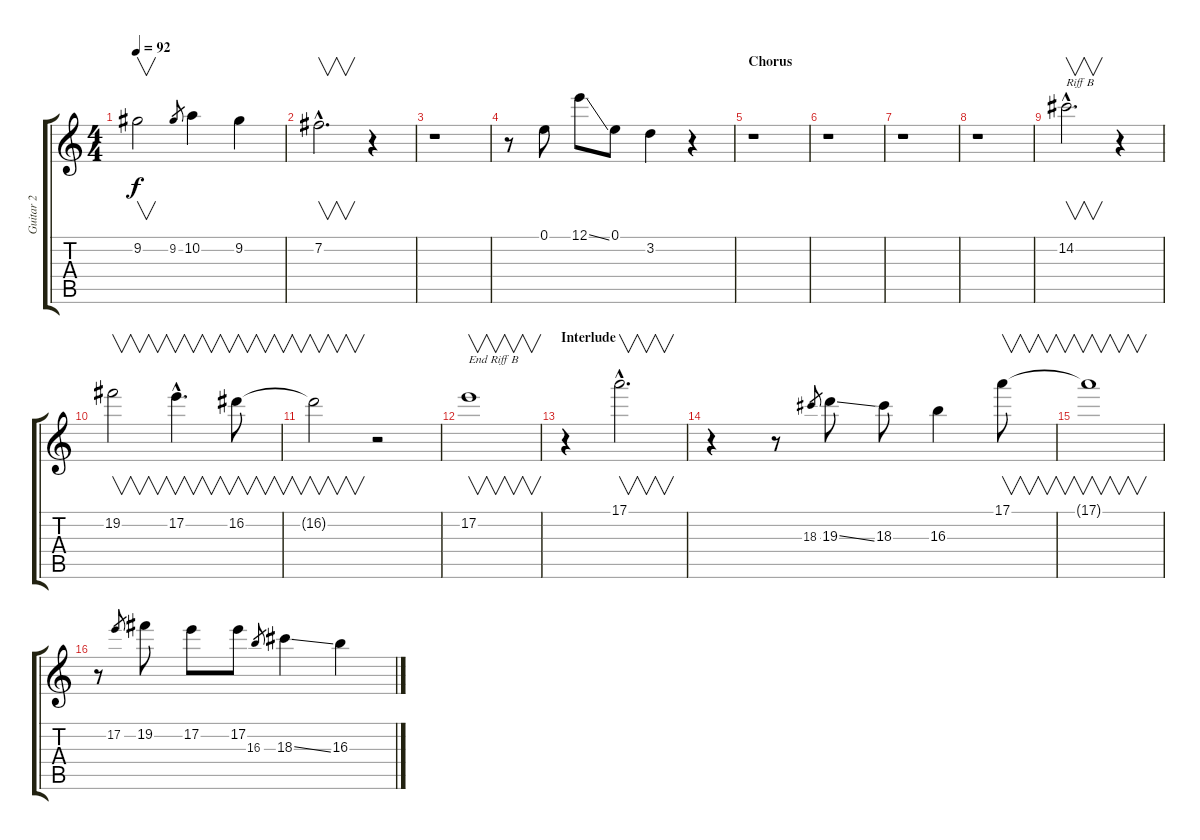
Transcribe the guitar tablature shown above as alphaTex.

\track ("Guitar 2" "Guitar 2") {instrument electricguitarclean}
\staff {score tabs}
\tuning (E4 B3 G3 D3 A2 E2) {hide}
\ts (4 4)
\tempo 92
\clef g2
\ks c
9.2.2{v dy f} 9.2.8{gr} 10.2.4 9.2.4 |
7.2{hac}.2{v d} r.4 |
r.1 |
r.8 0.1.8 12.1{ss}.8 0.1.8 3.2.4 r.4 |
\section ("" "Chorus")
r.1 |
r.1 |
r.1 |
r.1 |
14.2{hac}.2{v d txt "Riff B"} r.4 |
19.2.2{v} 17.2{hac}.4{v d} 16.2.8{v} |
16.2{t}.2{v} r.2 |
17.2.1{v txt "End Riff B"} |
\section ("" "Interlude")
r.4 17.1{hac}.2{v d} |
r.4 r.8 18.3.8{gr} 19.3{ss}.8 18.3.8 16.3.4 17.1.8{v} |
17.1{t}.1{v} |
r.8 17.2.8{gr} 19.2.8 17.2.8 17.2.8 16.3.8{gr} 18.3{ss}.4 16.3.4
